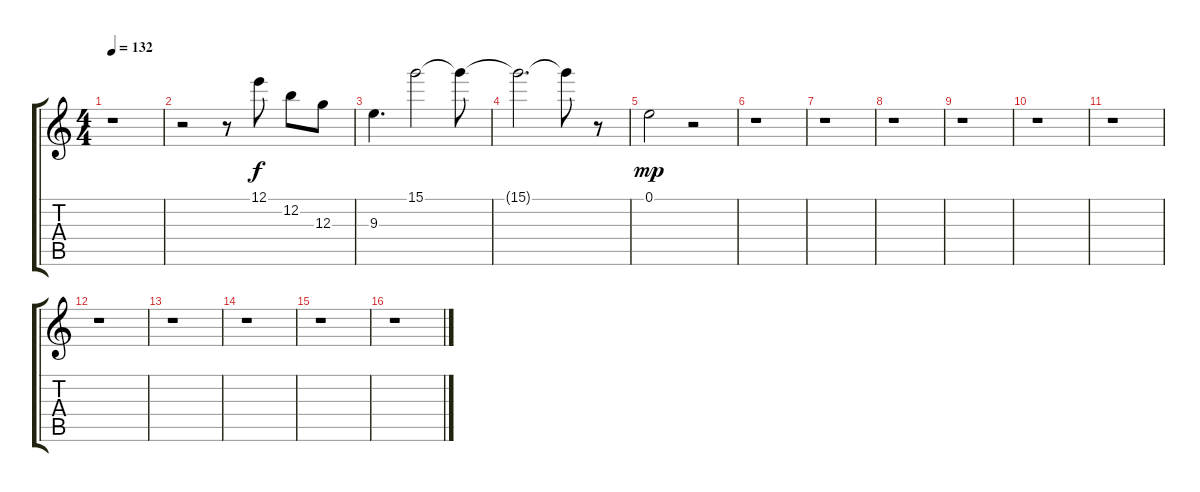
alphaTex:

\track "" {instrument electricguitarmuted}
\staff {score tabs}
\tuning (E4 B3 G3 D3 A2 E2) {hide}
\ts (4 4)
\tempo 132
\clef g2
\ks c
r.1{dy f} |
r.2 r.8 12.1.8 12.2.8 12.3.8 |
9.3.4{d} 15.1.2 15.1{t}.8 |
15.1{t}.2{d} 15.1{t}.8 r.8 |
0.1.2{dy mp} r.2 |
r.1 |
r.1 |
r.1 |
r.1 |
r.1 |
r.1 |
r.1 |
r.1 |
r.1 |
r.1 |
r.1
